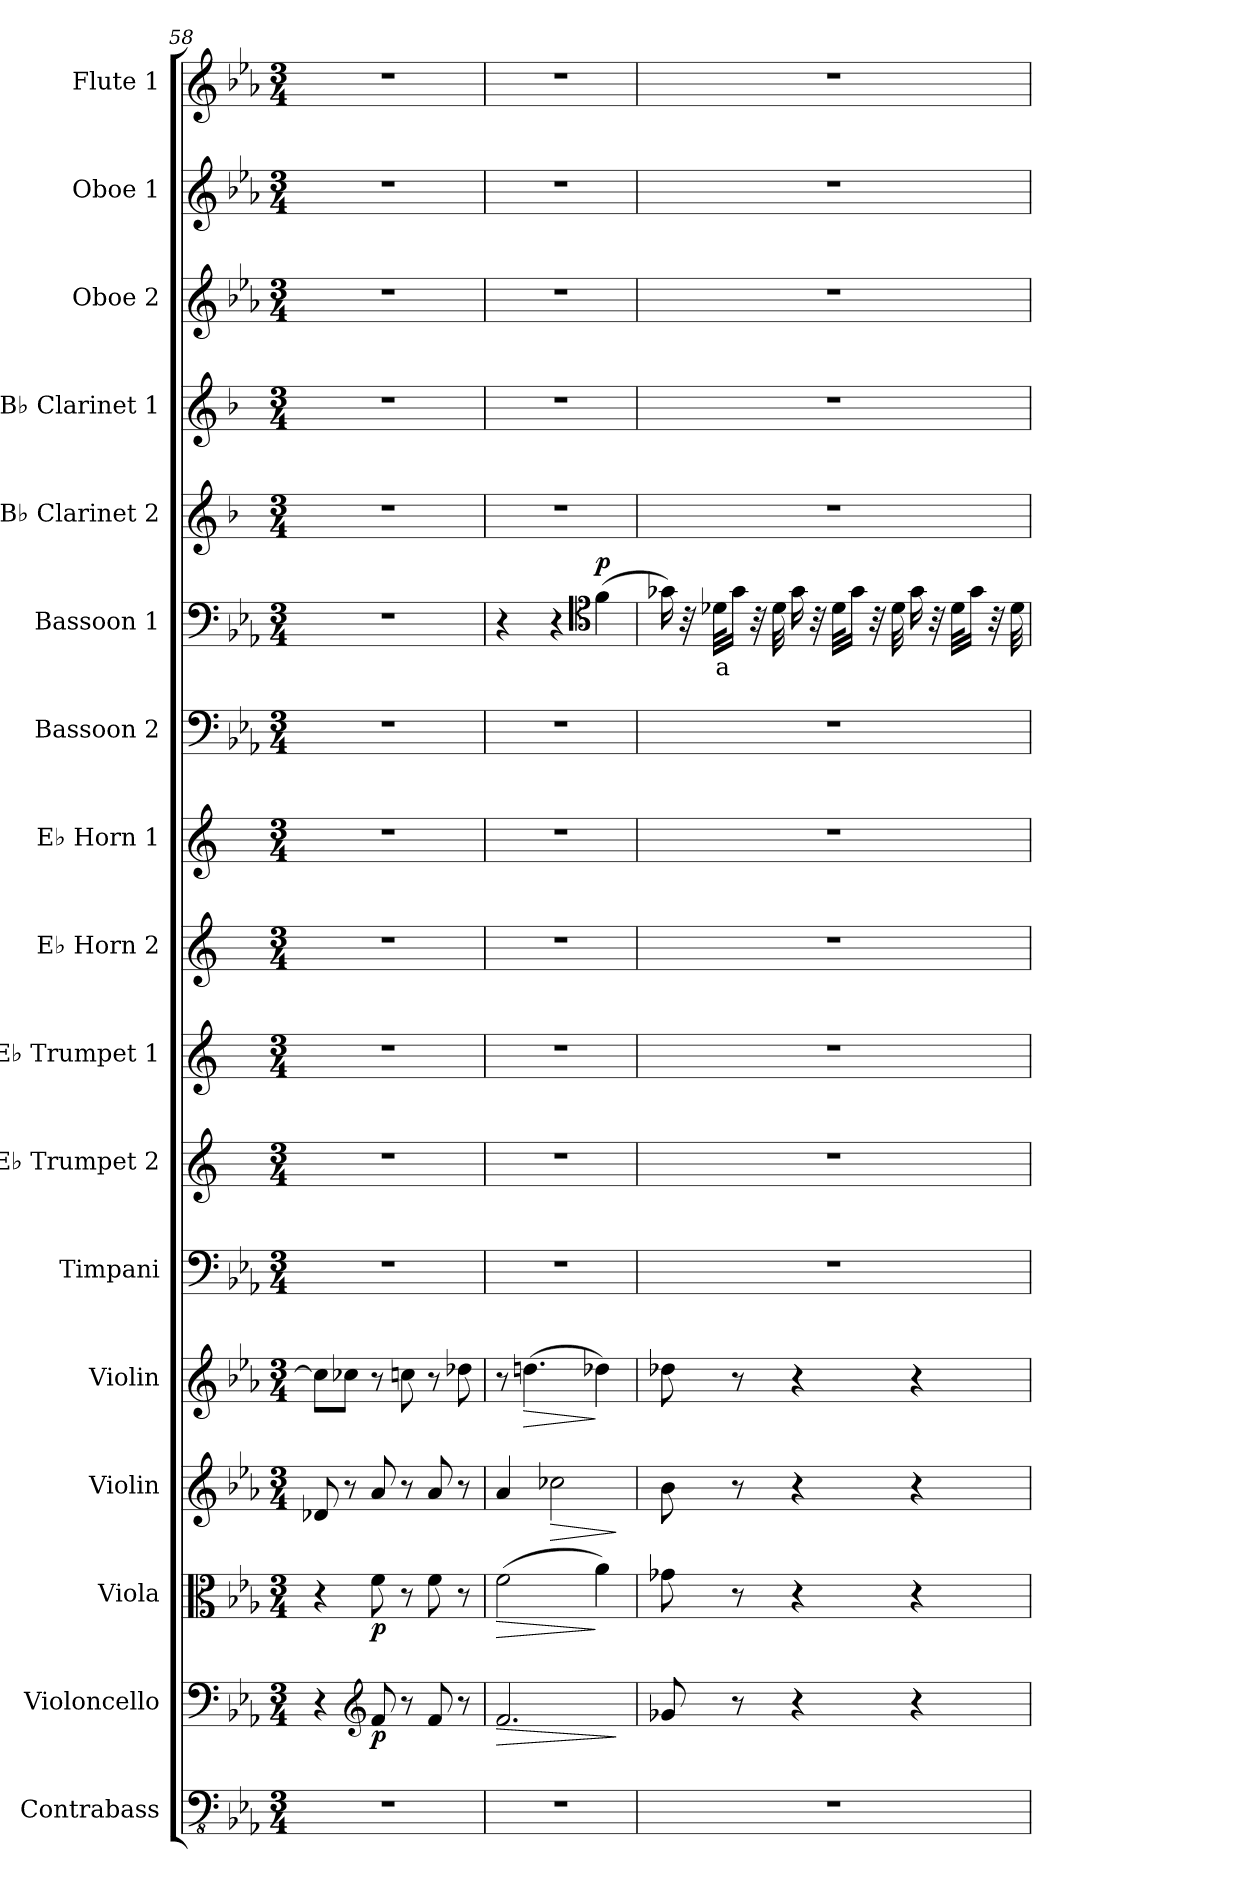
**kern	**kern	**dynam	**kern	**dynam	**kern	**dynam	**kern	**dynam	**kern	**kern	**kern	**kern	**kern	**kern	**kern	**text	**dynam	**kern	**kern	**kern	**kern	**kern
*part17	*part16	*part16	*part15	*part15	*part14	*part14	*part13	*part13	*part12	*part11	*part10	*part9	*part8	*part7	*part6	*part6	*part6	*part5	*part4	*part3	*part2	*part1
*staff17	*staff16	*staff16	*staff15	*staff15	*staff14	*staff14	*staff13	*staff13	*staff12	*staff11	*staff10	*staff9	*staff8	*staff7	*staff6	*staff6	*staff6	*staff5	*staff4	*staff3	*staff2	*staff1
*I"Contrabass	*I"Violoncello	*	*I"Viola	*	*I"Violin	*	*I"Violin	*	*I"Timpani	*I"E♭ Trumpet 2	*I"E♭ Trumpet 1	*I"E♭ Horn 2	*I"E♭ Horn 1	*I"Bassoon 2	*I"Bassoon 1	*	*	*I"B♭ Clarinet 2	*I"B♭ Clarinet 1	*I"Oboe 2	*I"Oboe 1	*I"Flute 1
*I'Cb	*I'Vc	*	*I'Vla	*	*I'Vln	*	*I'Vln	*	*I'Timp	*I'Tpt 2	*I'Tpt 1	*I'Hn 2	*I'Hn 1	*I'Bsn 2	*I'Bsn 1	*	*	*I'Cl 2	*I'Cl 1	*I'Ob 2	*I'Ob 1	*I'Fl 1
*clefFv4	*clefF4	*	*clefC3	*	*clefG2	*	*clefG2	*	*clefF4	*clefG2	*clefG2	*clefG2	*clefG2	*clefF4	*clefF4	*	*	*clefG2	*clefG2	*clefG2	*clefG2	*clefG2
*	*	*	*	*	*	*	*	*	*	*ITrd-2c-3	*ITrd-2c-3	*ITrd5c9	*ITrd5c9	*	*	*	*	*ITrd1c2	*ITrd1c2	*	*	*
*k[b-e-a-]	*k[b-e-a-]	*	*k[b-e-a-]	*	*k[b-e-a-]	*	*k[b-e-a-]	*	*k[b-e-a-]	*k[b-e-a-]	*k[b-e-a-]	*k[b-e-a-]	*k[b-e-a-]	*k[b-e-a-]	*k[b-e-a-]	*	*	*k[b-e-a-]	*k[b-e-a-]	*k[b-e-a-]	*k[b-e-a-]	*k[b-e-a-]
*M3/4	*M3/4	*	*M3/4	*	*M3/4	*	*M3/4	*	*M3/4	*M3/4	*M3/4	*M3/4	*M3/4	*M3/4	*M3/4	*	*	*M3/4	*M3/4	*M3/4	*M3/4	*M3/4
=58	=58	=58	=58	=58	=58	=58	=58	=58	=58	=58	=58	=58	=58	=58	=58	=58	=58	=58	=58	=58	=58	=58
2.r	4r	.	4r	.	8d-X/	.	8cc-\L]	.	2.r	2.r	2.r	2.r	2.r	2.r	2.r	.	.	2.r	2.r	2.r	2.r	2.r
.	.	.	.	.	8r	.	8cc-X\J	.	.	.	.	.	.	.	.	.	.	.	.	.	.	.
*	*clefG2	*	*	*	*	*	*	*	*	*	*	*	*	*	*	*	*	*	*	*	*	*
!	!	!LO:DY:b	!	!LO:DY:b	!	!	!	!	!	!	!	!	!	!	!	!	!	!	!	!	!	!
.	8f/	p	8f\	p	8a-/	.	8r	.	.	.	.	.	.	.	.	.	.	.	.	.	.	.
.	8r	.	8r	.	8r	.	8ccn\	.	.	.	.	.	.	.	.	.	.	.	.	.	.	.
.	8f/	.	8f\	.	8a-/	.	8r	.	.	.	.	.	.	.	.	.	.	.	.	.	.	.
.	8r	.	8r	.	8r	.	8dd-X\	.	.	.	.	.	.	.	.	.	.	.	.	.	.	.
!!LO:PB:g=z
=59	=59	=59	=59	=59	=59	=59	=59	=59	=59	=59	=59	=59	=59	=59	=59	=59	=59	=59	=59	=59	=59	=59
!	!	!LO:HP:b	!	!LO:HP:b	!	!	!	!	!	!	!	!	!	!	!	!	!	!	!	!	!	!
2.r	2.f/	>	(>2f\	>	4a-/	.	8r	.	2.r	2.r	2.r	2.r	2.r	2.r	4r	.	.	2.r	2.r	2.r	2.r	2.r
!	!	!	!	!	!	!	!	!LO:HP:b	!	!	!	!	!	!	!	!	!	!	!	!	!	!
.	.	.	.	.	.	.	(>4.ddn\	>	.	.	.	.	.	.	.	.	.	.	.	.	.	.
!	!	!	!	!	!	!LO:HP:b	!	!	!	!	!	!	!	!	!	!	!	!	!	!	!	!
.	.	.	.	.	2cc-X\	>	.	.	.	.	.	.	.	.	4r	.	.	.	.	.	.	.
*	*	*	*	*	*	*	*	*	*	*	*	*	*	*	*clefC4	*	*	*	*	*	*	*
!	!	!	!	!	!	!	!	!	!	!	!	!	!	!	!	!	!LO:DY:b	!	!	!	!	!
.	.	.	4a-\)	]	.	.	4dd-X\)	]	.	.	.	.	.	.	(>4f\	.	p	.	.	.	.	.
.	.	]	.	.	.	]	.	.	.	.	.	.	.	.	.	.	.	.	.	.	.	.
=60	=60	=60	=60	=60	=60	=60	=60	=60	=60	=60	=60	=60	=60	=60	=60	=60	=60	=60	=60	=60	=60	=60
2.r	8g-X/	.	8g-X\	.	8b-\	.	8dd-X\	.	2.r	2.r	2.r	2.r	2.r	2.r	16g-X\)	.	.	2.r	2.r	2.r	2.r	2.r
.	.	.	.	.	.	.	.	.	.	.	.	.	.	.	32r	.	.	.	.	.	.	.
!	!	!	!	!	!	!	!	!	!	!	!	!	!	!	!	!LO:LY:b:color=#FF0000	!	!	!	!	!	!
.	.	.	.	.	.	.	.	.	.	.	.	.	.	.	32d-X\KLL	a	.	.	.	.	.	.
.	8r	.	8r	.	8r	.	8r	.	.	.	.	.	.	.	16g-\JJ	.	.	.	.	.	.	.
.	.	.	.	.	.	.	.	.	.	.	.	.	.	.	32r	.	.	.	.	.	.	.
.	.	.	.	.	.	.	.	.	.	.	.	.	.	.	32d-\	.	.	.	.	.	.	.
.	4r	.	4r	.	4r	.	4r	.	.	.	.	.	.	.	16g-\	.	.	.	.	.	.	.
.	.	.	.	.	.	.	.	.	.	.	.	.	.	.	32r	.	.	.	.	.	.	.
.	.	.	.	.	.	.	.	.	.	.	.	.	.	.	32d-\KLL	.	.	.	.	.	.	.
.	.	.	.	.	.	.	.	.	.	.	.	.	.	.	16g-\JJ	.	.	.	.	.	.	.
.	.	.	.	.	.	.	.	.	.	.	.	.	.	.	32r	.	.	.	.	.	.	.
.	.	.	.	.	.	.	.	.	.	.	.	.	.	.	32d-\	.	.	.	.	.	.	.
.	4r	.	4r	.	4r	.	4r	.	.	.	.	.	.	.	16g-\	.	.	.	.	.	.	.
.	.	.	.	.	.	.	.	.	.	.	.	.	.	.	32r	.	.	.	.	.	.	.
.	.	.	.	.	.	.	.	.	.	.	.	.	.	.	32d-\KLL	.	.	.	.	.	.	.
.	.	.	.	.	.	.	.	.	.	.	.	.	.	.	16g-\JJ	.	.	.	.	.	.	.
.	.	.	.	.	.	.	.	.	.	.	.	.	.	.	32r	.	.	.	.	.	.	.
.	.	.	.	.	.	.	.	.	.	.	.	.	.	.	32d-\	.	.	.	.	.	.	.
=	=	=	=	=	=	=	=	=	=	=	=	=	=	=	=	=	=	=	=	=	=	=
*-	*-	*-	*-	*-	*-	*-	*-	*-	*-	*-	*-	*-	*-	*-	*-	*-	*-	*-	*-	*-	*-	*-
